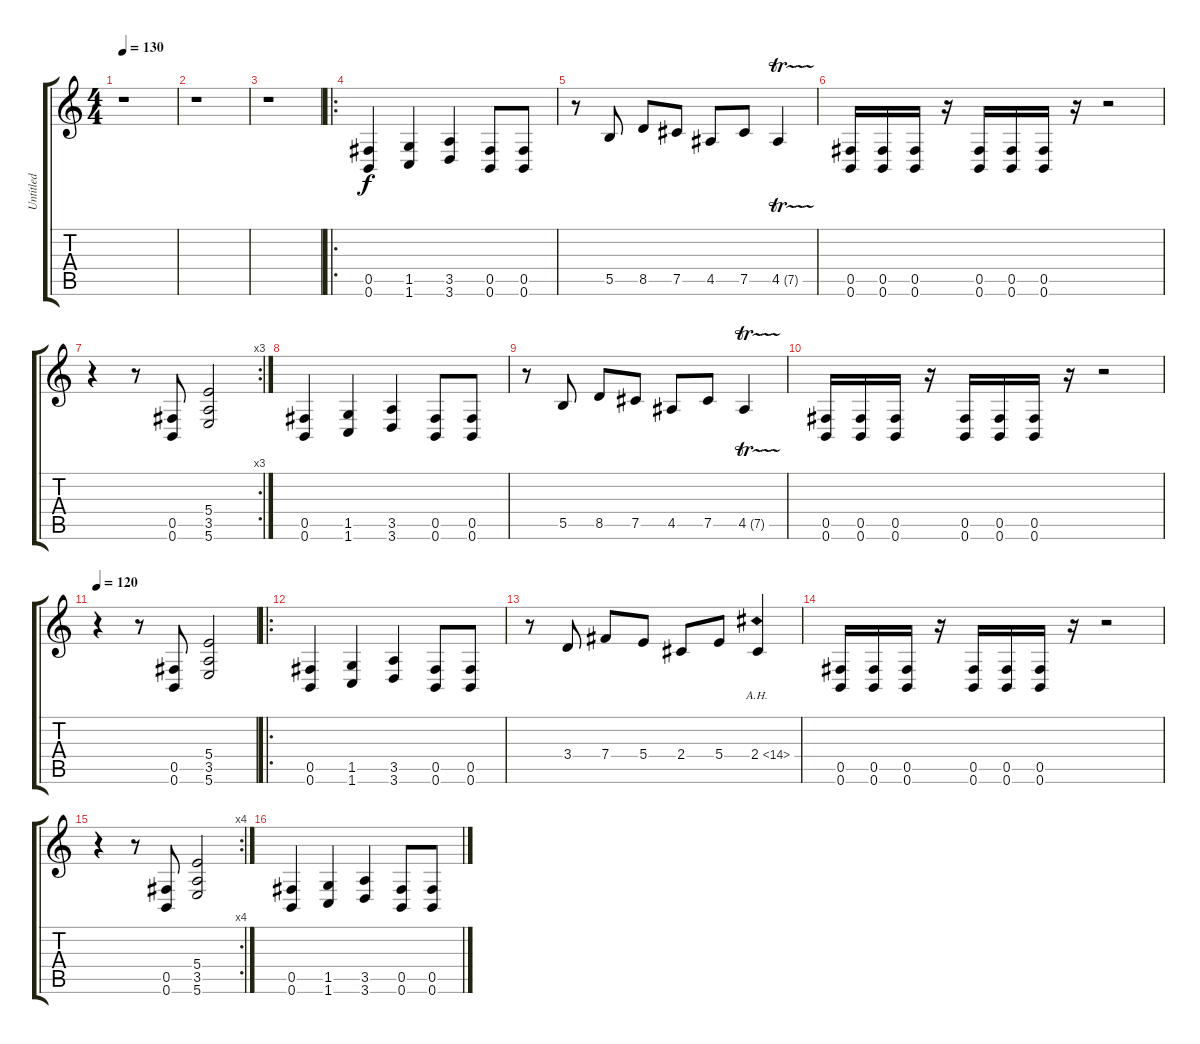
\track ("Untitled" "Untitled") {instrument distortionguitar}
\staff {score tabs}
\tuning (Db4 Ab3 E3 B2 Gb2 B1) {hide}
\ts (4 4)
\tempo 130
\clef g2
\ks c
r.1{dy f} |
r.1 |
r.1 |
\ro
(0.5 0.6).4 (1.5 1.6).4 (3.5 3.6).4 (0.5 0.6).8 (0.5 0.6).8 |
r.8 5.5.8 8.5.8 7.5.8 4.5.8 7.5.8 4.5{tr (7 32)}.4 |
(0.5 0.6).16 (0.5 0.6).16 (0.5 0.6).16 r.16 (0.5 0.6).16 (0.5 0.6).16 (0.5 0.6).16 r.16 r.2 |
\rc 3
r.4 r.8 (0.5 0.6).8 (5.4 3.5 5.6).2 |
(0.5 0.6).4 (1.5 1.6).4 (3.5 3.6).4 (0.5 0.6).8 (0.5 0.6).8 |
r.8 5.5.8 8.5.8 7.5.8 4.5.8 7.5.8 4.5{tr (7 32)}.4 |
(0.5 0.6).16 (0.5 0.6).16 (0.5 0.6).16 r.16 (0.5 0.6).16 (0.5 0.6).16 (0.5 0.6).16 r.16 r.2 |
\tempo 120
r.4 r.8 (0.5 0.6).8 (5.4 3.5 5.6).2 |
\ro
(0.5 0.6).4 (1.5 1.6).4 (3.5 3.6).4 (0.5 0.6).8 (0.5 0.6).8 |
r.8 3.4.8 7.4.8 5.4.8 2.4.8 5.4.8 2.4{ah 12}.4 |
(0.5 0.6).16 (0.5 0.6).16 (0.5 0.6).16 r.16 (0.5 0.6).16 (0.5 0.6).16 (0.5 0.6).16 r.16 r.2 |
\rc 4
r.4 r.8 (0.5 0.6).8 (5.4 3.5 5.6).2 |
(0.5 0.6).4 (1.5 1.6).4 (3.5 3.6).4 (0.5 0.6).8 (0.5 0.6).8
